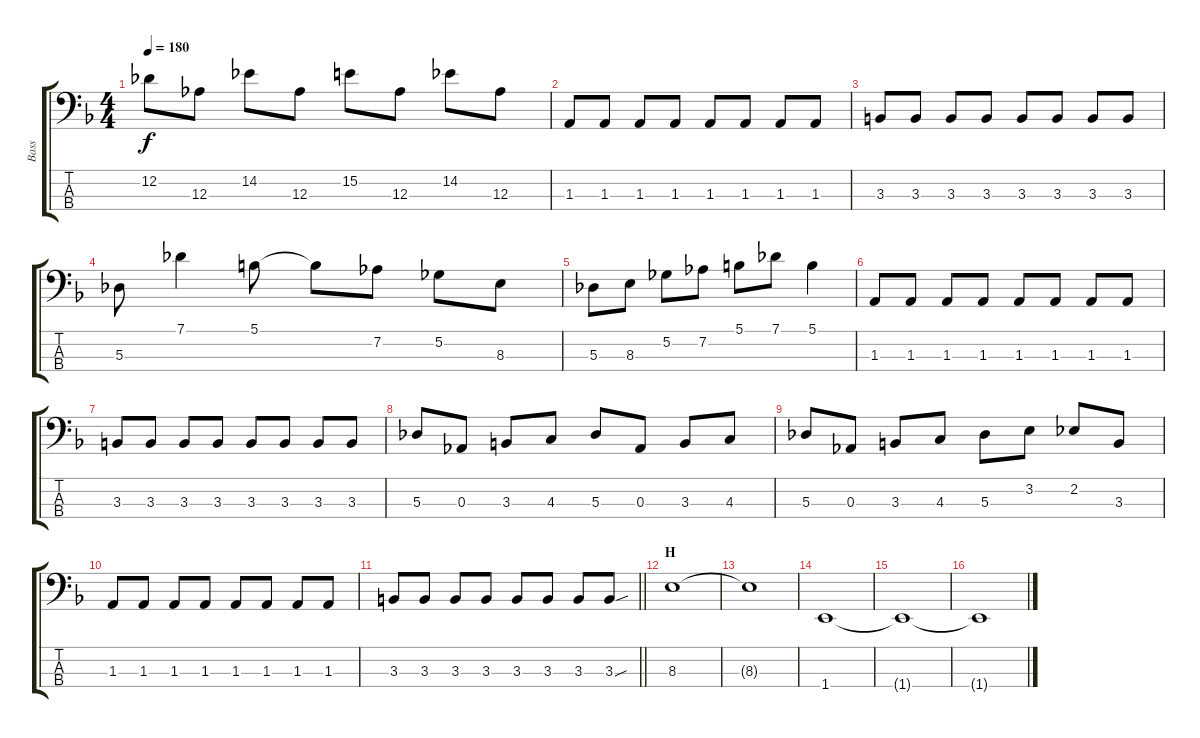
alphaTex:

\track ("Bass" "Bass") {instrument electricbassfinger}
\staff {score tabs}
\tuning (Gb2 Db2 Ab1 Eb1) {hide}
\ts (4 4)
\tempo 180
\clef f4
\ks dminor
12.2.8{dy f} 12.3.8 14.2.8 12.3.8 15.2.8 12.3.8 14.2.8 12.3.8 |
1.3.8 1.3.8 1.3.8 1.3.8 1.3.8 1.3.8 1.3.8 1.3.8 |
3.3.8 3.3.8 3.3.8 3.3.8 3.3.8 3.3.8 3.3.8 3.3.8 |
5.3.8 7.1.4 5.1.8 5.1{t}.8 7.2.8 5.2.8 8.3.8 |
5.3.8 8.3.8 5.2.8 7.2.8 5.1.8 7.1.8 5.1.4 |
1.3.8 1.3.8 1.3.8 1.3.8 1.3.8 1.3.8 1.3.8 1.3.8 |
3.3.8 3.3.8 3.3.8 3.3.8 3.3.8 3.3.8 3.3.8 3.3.8 |
5.3.8 0.3.8 3.3.8 4.3.8 5.3.8 0.3.8 3.3.8 4.3.8 |
5.3.8 0.3.8 3.3.8 4.3.8 5.3.8 3.2.8 2.2.8 3.3.8 |
1.3.8 1.3.8 1.3.8 1.3.8 1.3.8 1.3.8 1.3.8 1.3.8 |
\barLineRight lightlight
3.3.8 3.3.8 3.3.8 3.3.8 3.3.8 3.3.8 3.3.8 3.3{sou}.8 |
\section ("" "H")
8.3.1 |
8.3{t}.1 |
1.4.1 |
1.4{t}.1 |
1.4{t}.1
